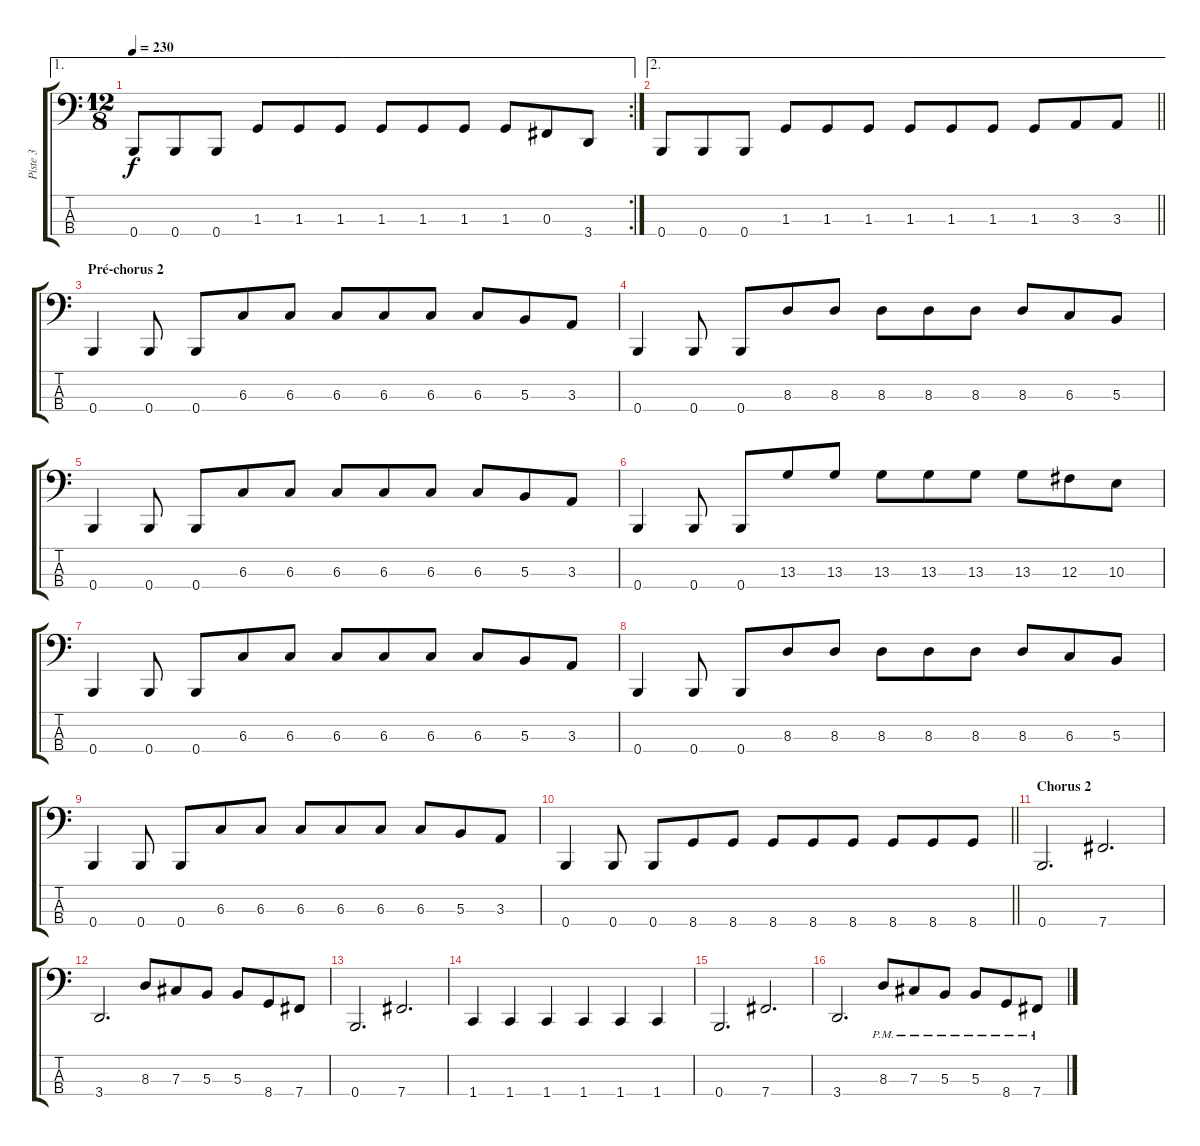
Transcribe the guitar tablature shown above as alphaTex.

\track ("Piste 3" "Piste 3") {instrument electricbasspick}
\staff {score tabs}
\tuning (E2 B1 Gb1 B0) {hide}
\ae 1
\rc 2
\ts (12 8)
\tempo 230
\clef f4
\ks c
0.4.8{dy f} 0.4.8 0.4.8 1.3.8 1.3.8 1.3.8 1.3.8 1.3.8 1.3.8 1.3.8 0.3.8 3.4.8 |
\ae 2
\barLineRight lightlight
0.4.8 0.4.8 0.4.8 1.3.8 1.3.8 1.3.8 1.3.8 1.3.8 1.3.8 1.3.8 3.3.8 3.3.8 |
\section ("" "Pré-chorus 2")
0.4.4 0.4.8 0.4.8 6.3.8 6.3.8 6.3.8 6.3.8 6.3.8 6.3.8 5.3.8 3.3.8 |
0.4.4 0.4.8 0.4.8 8.3.8 8.3.8 8.3.8 8.3.8 8.3.8 8.3.8 6.3.8 5.3.8 |
0.4.4 0.4.8 0.4.8 6.3.8 6.3.8 6.3.8 6.3.8 6.3.8 6.3.8 5.3.8 3.3.8 |
0.4.4 0.4.8 0.4.8 13.3.8 13.3.8 13.3.8 13.3.8 13.3.8 13.3.8 12.3.8 10.3.8 |
0.4.4 0.4.8 0.4.8 6.3.8 6.3.8 6.3.8 6.3.8 6.3.8 6.3.8 5.3.8 3.3.8 |
0.4.4 0.4.8 0.4.8 8.3.8 8.3.8 8.3.8 8.3.8 8.3.8 8.3.8 6.3.8 5.3.8 |
0.4.4 0.4.8 0.4.8 6.3.8 6.3.8 6.3.8 6.3.8 6.3.8 6.3.8 5.3.8 3.3.8 |
\barLineRight lightlight
0.4.4 0.4.8 0.4.8 8.4.8 8.4.8 8.4.8 8.4.8 8.4.8 8.4.8 8.4.8 8.4.8 |
\section ("" "Chorus 2")
0.4.2{d} 7.4.2{d} |
3.4.2{d} 8.3.8 7.3.8 5.3.8 5.3.8 8.4.8 7.4.8 |
0.4.2{d} 7.4.2{d} |
1.4.4 1.4.4 1.4.4 1.4.4 1.4.4 1.4.4 |
0.4.2{d} 7.4.2{d} |
3.4.2{d} 8.3{pm}.8 7.3{pm}.8 5.3{pm}.8 5.3{pm}.8 8.4{pm}.8 7.4{pm}.8
